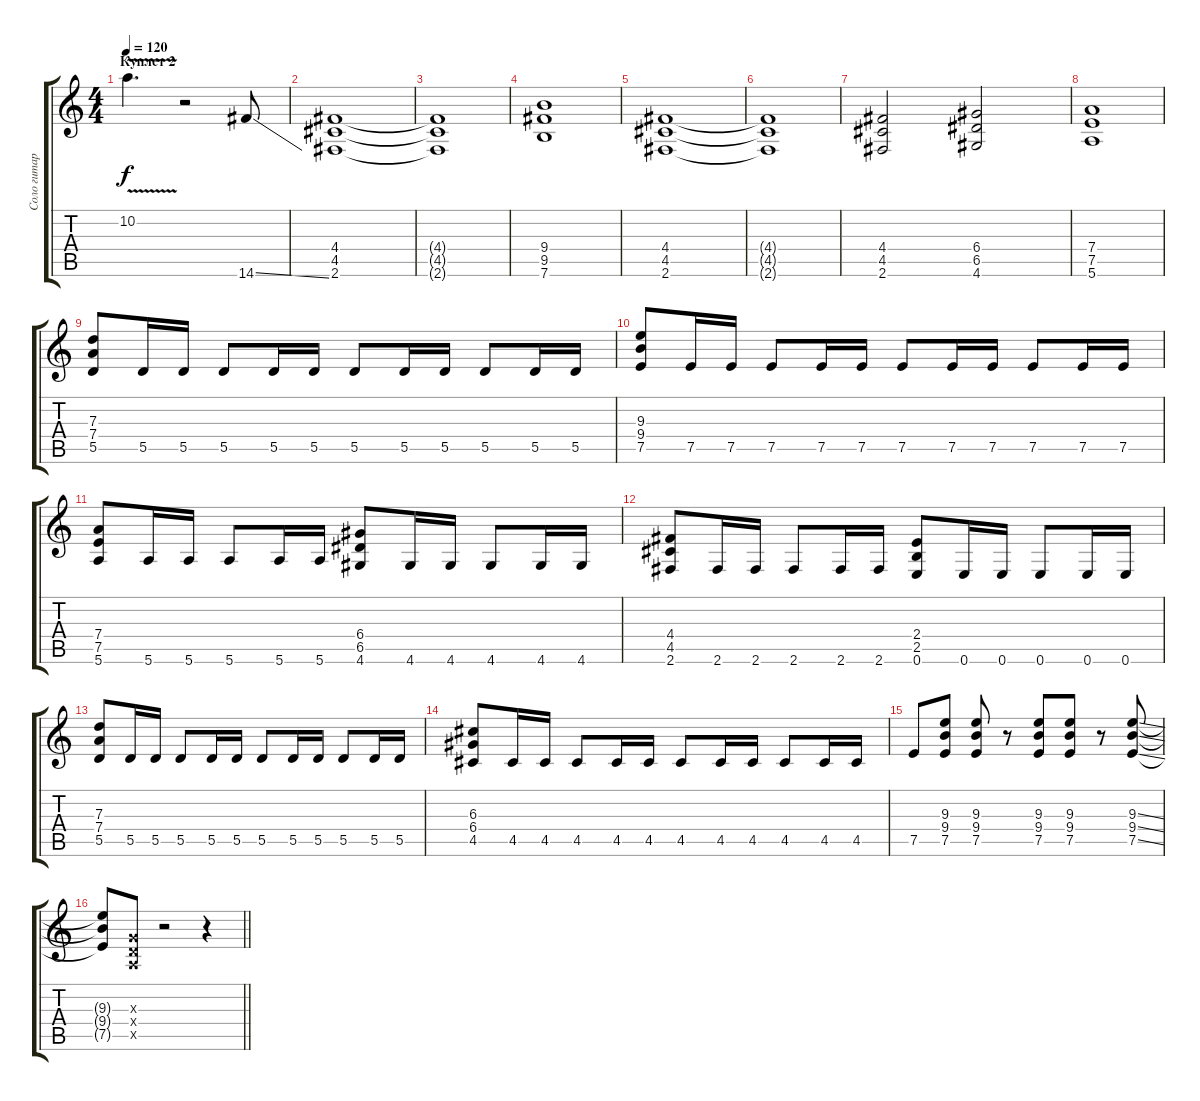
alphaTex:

\track ("Соло гитара" "Соло гитар") {instrument overdrivenguitar}
\staff {score tabs}
\tuning (E4 B3 G3 D3 A2 E2) {hide}
\ts (4 4)
\section ("" "Куплет 2")
\tempo 120
\clef g2
\ks c
10.2{v}.4{d dy f} r.2 14.6{ss}.8 |
(4.4 4.5 2.6).1 |
(4.4{t} 4.5{t} 2.6{t}).1 |
(9.4 9.5 7.6).1 |
(4.4 4.5 2.6).1 |
(4.4{t} 4.5{t} 2.6{t}).1 |
(4.4 4.5 2.6).2 (6.4 6.5 4.6).2 |
(7.4 7.5 5.6).1 |
(7.3 7.4 5.5).8 5.5.16 5.5.16 5.5.8 5.5.16 5.5.16 5.5.8 5.5.16 5.5.16 5.5.8 5.5.16 5.5.16 |
(9.3 9.4 7.5).8 7.5.16 7.5.16 7.5.8 7.5.16 7.5.16 7.5.8 7.5.16 7.5.16 7.5.8 7.5.16 7.5.16 |
(7.4 7.5 5.6).8 5.6.16 5.6.16 5.6.8 5.6.16 5.6.16 (6.4 6.5 4.6).8 4.6.16 4.6.16 4.6.8 4.6.16 4.6.16 |
(4.4 4.5 2.6).8 2.6.16 2.6.16 2.6.8 2.6.16 2.6.16 (2.4 2.5 0.6).8 0.6.16 0.6.16 0.6.8 0.6.16 0.6.16 |
(7.3 7.4 5.5).8 5.5.16 5.5.16 5.5.8 5.5.16 5.5.16 5.5.8 5.5.16 5.5.16 5.5.8 5.5.16 5.5.16 |
(6.3 6.4 4.5).8 4.5.16 4.5.16 4.5.8 4.5.16 4.5.16 4.5.8 4.5.16 4.5.16 4.5.8 4.5.16 4.5.16 |
7.5.8 (9.3 9.4 7.5).8 (9.3 9.4 7.5).8 r.8 (9.3 9.4 7.5).8 (9.3 9.4 7.5).8 r.8 (9.3{ss} 9.4{ss} 7.5{ss}).8 |
\barLineRight lightlight
(9.3{t} 9.4{t} 7.5{t}).8 (0.3{x} 0.4{x} 0.5{x}).8 r.2 r.4
